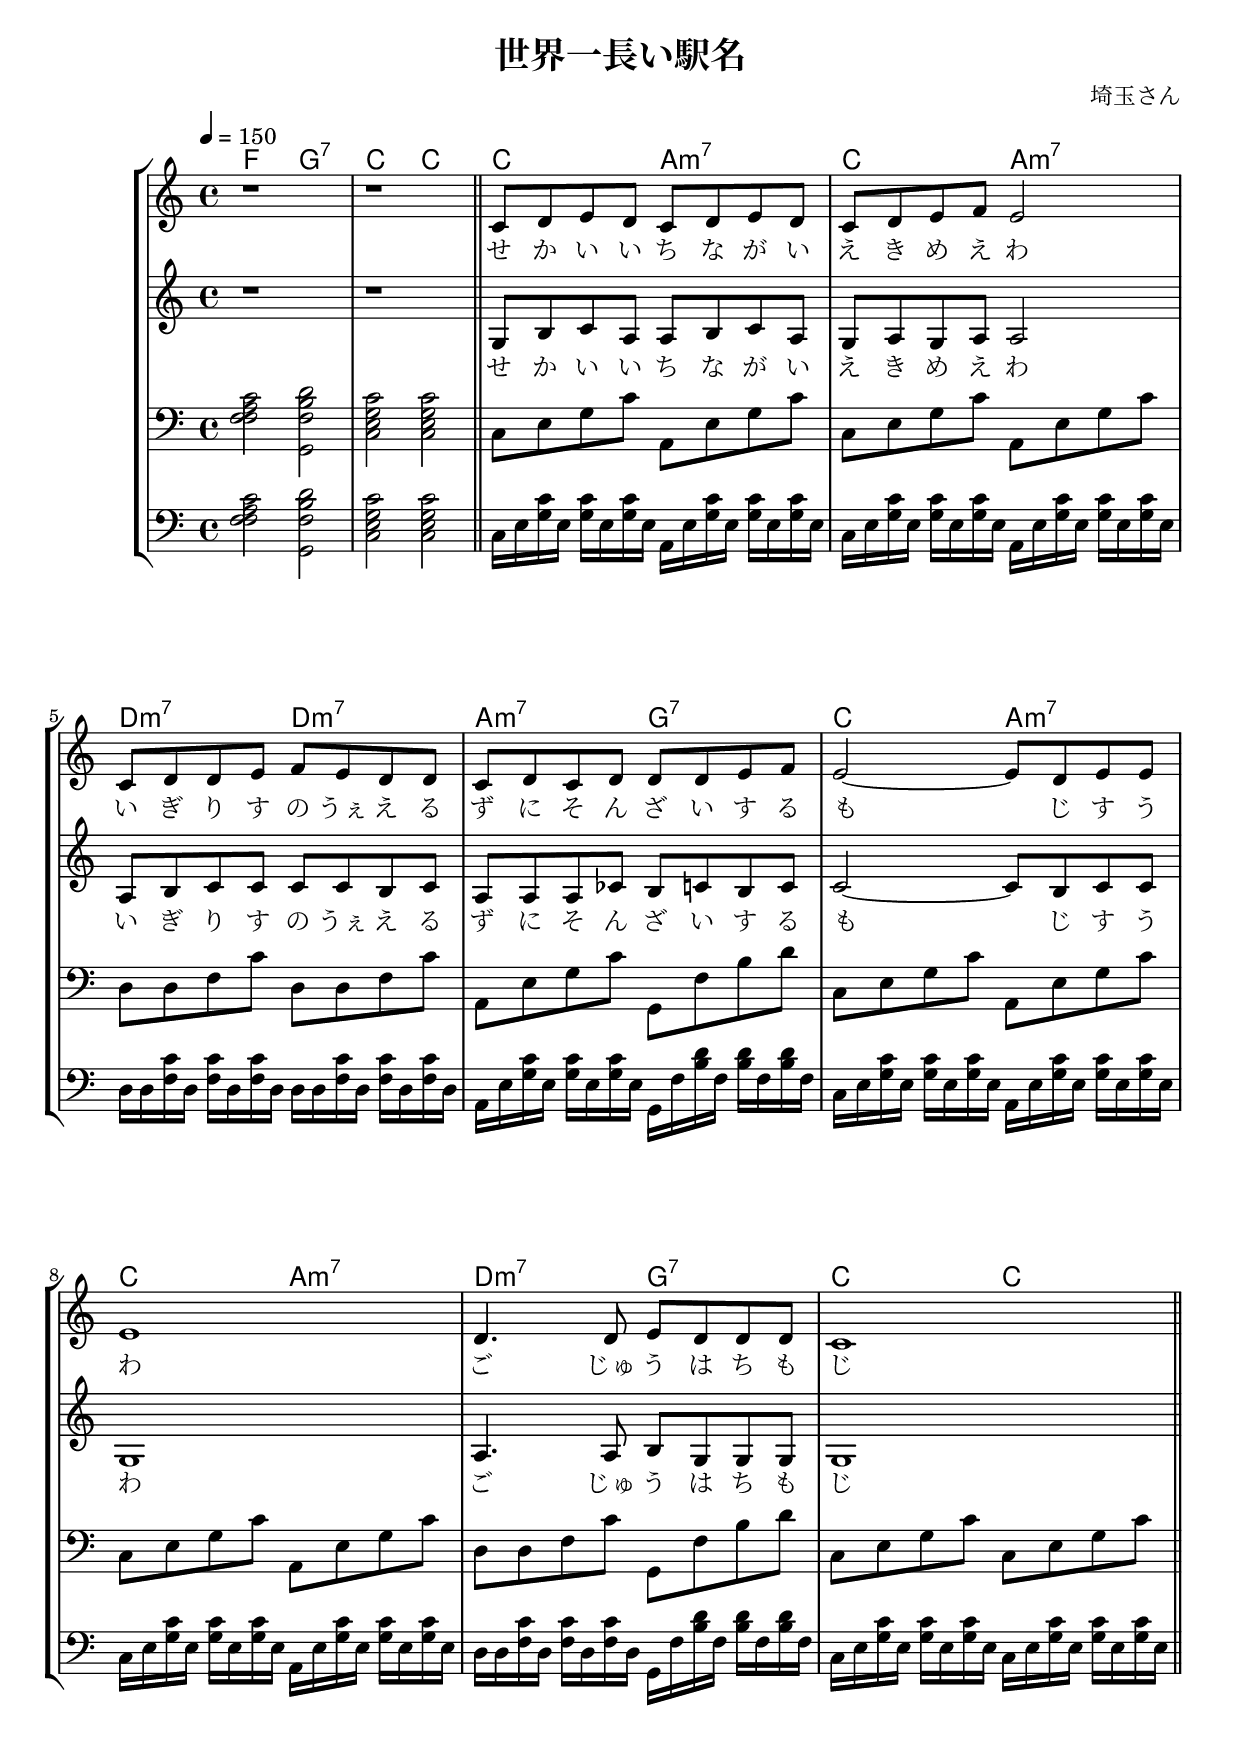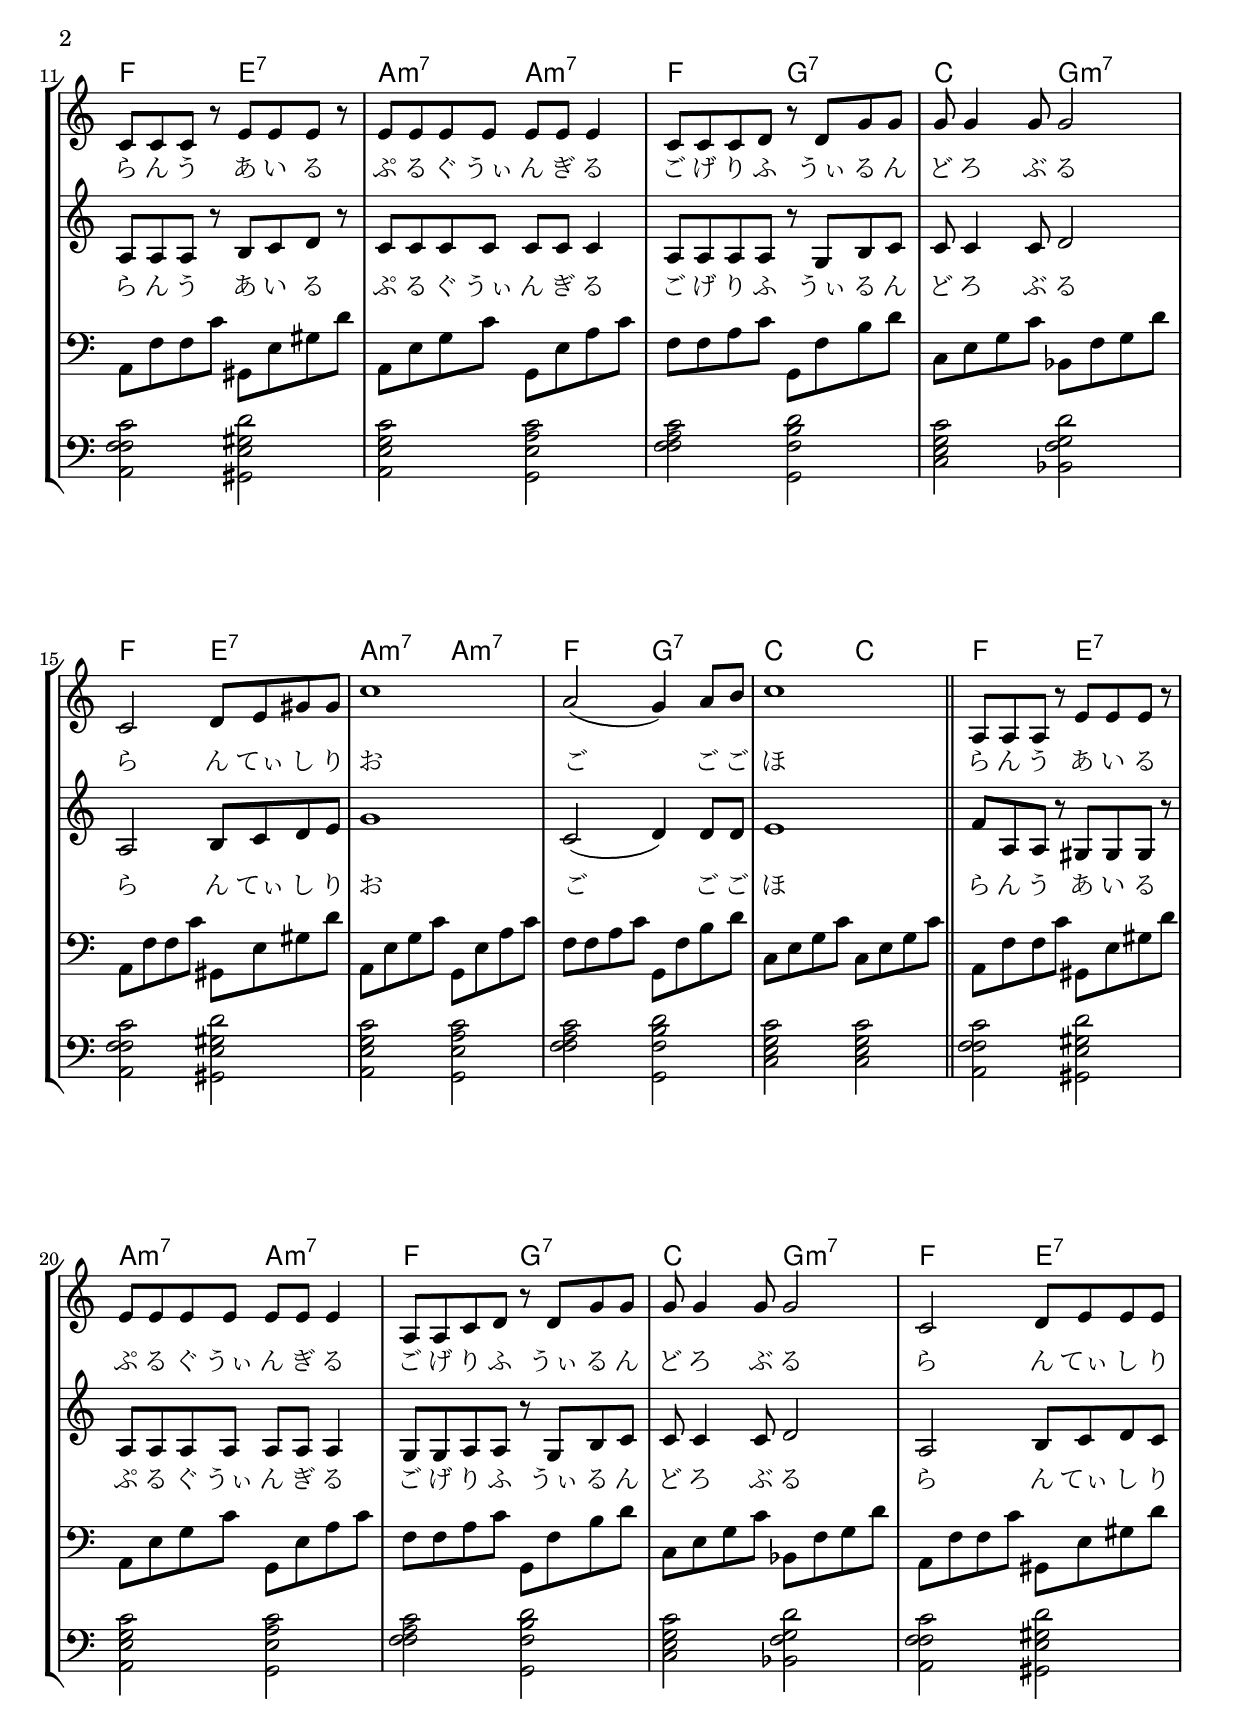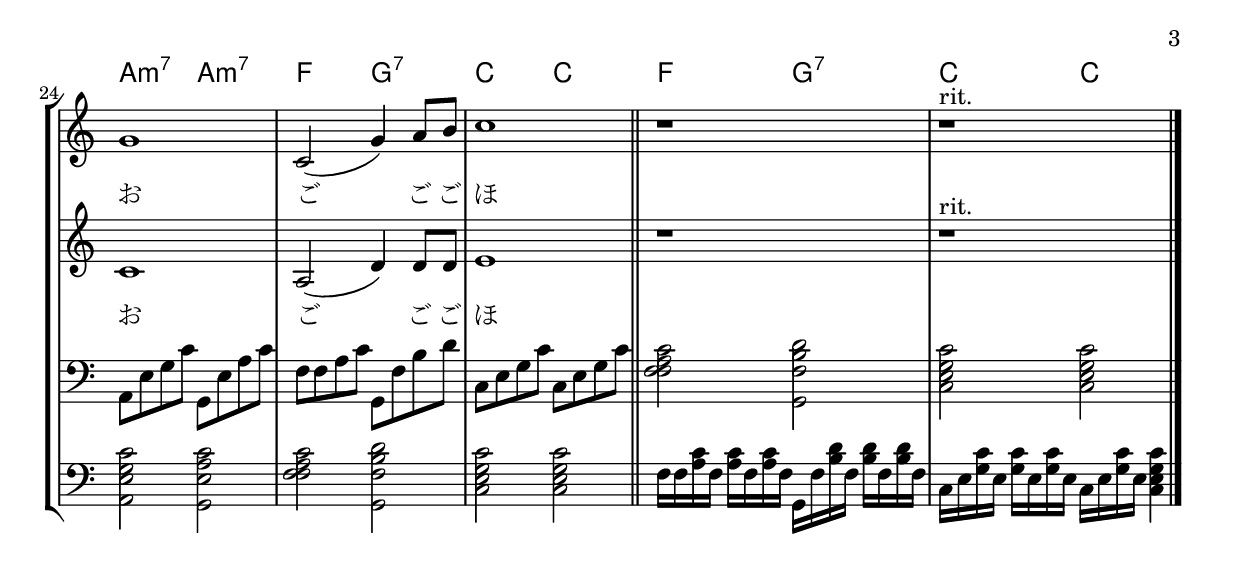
\version "2.12.1"

\header {
	title = \markup {世界一長い駅名}
	composer = \markup \center-column {埼玉さん}
}

harmony = \chordmode {
	f2 g:7 c c 

	c a:min7 c a:min7 d:min7 d:min7 a:min7 g:7 c a:min7 c a:min7 d:min7 g:7 c c 

	f e:7 a:min7 a:min7 f g:7 c g:min7 f e:7 a:min7 a:min7 f g:7 c c 

	f e:7 a:min7 a:min7 f g:7 c g:min7 f e:7 a:min7 a:min7 f g:7 c c 

	f g:7 c c 
}

melody = {
	\key c \major
	\tempo 4 = 150
	r1 | r1   
	\set Staff.midiInstrument = #"mmi0.38"
	\set Staff.midiMinimumVolume = #0.7
	\set Staff.midiMaximumVolume = #0.9
	c'8  d'8  e'8  d'8  c'8  d'8  e'8  d'8 
	c'8  d'8  e'8  f'8  e'2 
	c'8  d'8  d'8  e'8  f'8  e'8  d'8  d'8 
	c'8  d'8  c'8  d'8  d'8  d'8  e'8  f'8 
	e'2~e'8  d'8  e'8  e'8 
	e'1 
	d'4.  d'8  e'8  d'8  d'8  d'8 
	c'1
	\set Staff.midiInstrument = #"mmi0.48"
	\set Staff.midiMinimumVolume = #0.7
	\set Staff.midiMaximumVolume = #0.9
	c'8  c'8  c'8  r8  e'8  e'8  e'8  r8 
	e'8  e'8  e'8  e'8  e'8  e'8  e'4 
	c'8  c'8  c'8  d'8  r8  d'8  g'8  g'8 
	g'8  g'4  g'8  g'2 
	c'2  d'8  e'8  gis'8  gis'8 
	c''1 
	a'2  (g'4)  a'8  b'8 
	c''1
	\set Staff.midiInstrument = #"fss0.35"
	\set Staff.midiMinimumVolume = #0.7
	\set Staff.midiMaximumVolume = #0.9
	a8  a8  a8  r8  e'8  e'8  e'8  r8 
	e'8  e'8  e'8  e'8  e'8  e'8  e'4 
	a8  a8  c'8  d'8  r8  d'8  g'8  g'8 
	g'8  g'4  g'8  g'2 
	c'2  d'8  e'8  e'8  e'8 
	g'1 
	c'2  (g'4)  a'8  b'8 
	c''1
	r1 | r1^"rit." \bar "|."
}

words = \lyricmode {
	
	せ  か  い  い  ち  な  が  い  え  き  め  え  わ  い  ぎ  り  す  の  うぇ  え  る  ず  に  そ  ん  ざ  い  す  る  も  じ  す  う  わ  ご  じゅ  う  は  ち  も  じ  
	ら  ん  う  あ  い  る  ぷ  る  ぐ  うぃ  ん  ぎ  る  ご  げ  り  ふ  うぃ  る  ん  ど  ろ  ぶ  る  ら  ん  てぃ  し  り  お  ご  ご  ご  ほ  
	ら  ん  う  あ  い  る  ぷ  る  ぐ  うぃ  ん  ぎ  る  ご  げ  り  ふ  うぃ  る  ん  ど  ろ  ぶ  る  ら  ん  てぃ  し  り  お  ご  ご  ご  ほ  
	
}

secondmelody = {
	\key c \major
	\tempo 4 = 150
	r1 | r1   
	\set Staff.midiInstrument = #"mmi0.38"
	\set Staff.midiMinimumVolume = #0.7
	\set Staff.midiMaximumVolume = #0.9
	g8  b8  c'8  a8  a8  b8  c'8  a8 
	g8  a8  g8  a8  a2 
	a8  b8  c'8  c'8  c'8  c'8  b8  c'8 
	a8  a8  a8  ces'8  b8  c'8  b8  c'8 
	c'2~c'8  b8  c'8  c'8 
	g1 
	a4.  a8  b8  g8  g8  g8 
	g1
	\set Staff.midiInstrument = #"mmi0.48"
	\set Staff.midiMinimumVolume = #0.7
	\set Staff.midiMaximumVolume = #0.9
	a8  a8  a8  r8  b8  c'8  d'8  r8 
	c'8  c'8  c'8  c'8  c'8  c'8  c'4 
	a8  a8  a8  a8  r8  g8  b8  c'8 
	c'8  c'4  c'8  d'2 
	a2  b8  c'8  d'8  e'8 
	g'1 
	c'2  (d'4)  d'8  d'8 
	e'1
	\set Staff.midiInstrument = #"fss0.35"
	\set Staff.midiMinimumVolume = #0.7
	\set Staff.midiMaximumVolume = #0.9
	f'8  a8  a8  r8  gis8  gis8  gis8  r8 
	a8  a8  a8  a8  a8  a8  a4 
	g8  g8  a8  a8  r8  g8  b8  c'8 
	c'8  c'4  c'8  d'2 
	a2  b8  c'8  d'8  c'8 
	c'1 
	a2  (d'4)  d'8  d'8 
	e'1
	r1 | r1^"rit." \bar "|."
}

secondwords = \lyricmode {
	
	せ  か  い  い  ち  な  が  い  え  き  め  え  わ  い  ぎ  り  す  の  うぇ  え  る  ず  に  そ  ん  ざ  い  す  る  も  じ  す  う  わ  ご  じゅ  う  は  ち  も  じ  
	ら  ん  う  あ  い  る  ぷ  る  ぐ  うぃ  ん  ぎ  る  ご  げ  り  ふ  うぃ  る  ん  ど  ろ  ぶ  る  ら  ん  てぃ  し  り  お  ご  ご  ご  ほ  
	ら  ん  う  あ  い  る  ぷ  る  ぐ  うぃ  ん  ぎ  る  ご  げ  り  ふ  うぃ  る  ん  ど  ろ  ぶ  る  ら  ん  てぃ  し  り  お  ご  ご  ご  ほ  
	
}

tempochange = {
	\tempo 4 = 150
	r1 | r1 \bar "||"
	\tempo 4 = 150
	r1 | r1 | r1 | r1 | r1 | r1 | r1 | r1 \bar "||"
	\tempo 4 = 150
	r1 | r1 | r1 | r1 | r1 | r1 | r1 | r1 \bar "||"
	\tempo 4 = 150
	r1 | r1 | r1 | r1 | r1 | r1 | r1 | r1 \bar "||"
	\tempo 4 = 150
	r1 | \tempo 4 = 112 r2 \tempo 4 = 100 r2 \bar "|."
}

mainacc = {
	\clef bass
	\set Staff.midiInstrument = #"Bright Acoustic"
	\set Staff.midiMinimumVolume = #0.3
	\set Staff.midiMaximumVolume = #0.6
	\key c \major
	\tempo 4 = 150
	<f f a c'>2
	<g, f b d'>2
	<c e g c'>2
	<c e g c'>2
	\bar "||"

	\set Staff.midiInstrument = #"Bright Acoustic"
	\set Staff.midiMinimumVolume = #0.3
	\set Staff.midiMaximumVolume = #0.6
	c8 e8 g8 c'8
	a,8 e8 g8 c'8
	c8 e8 g8 c'8
	a,8 e8 g8 c'8
	d8 d8 f8 c'8
	d8 d8 f8 c'8
	a,8 e8 g8 c'8
	g,8 f8 b8 d'8
	c8 e8 g8 c'8
	a,8 e8 g8 c'8
	c8 e8 g8 c'8
	a,8 e8 g8 c'8
	d8 d8 f8 c'8
	g,8 f8 b8 d'8
	c8 e8 g8 c'8
	c8 e8 g8 c'8
	\bar "||"

	\set Staff.midiInstrument = #"Bright Acoustic"
	\set Staff.midiMinimumVolume = #0.3
	\set Staff.midiMaximumVolume = #0.6
	a,8 f8 f8 c'8
	gis,8 e8 gis8 d'8
	a,8 e8 g8 c'8
	g,8 e8 a8 c'8
	f8 f8 a8 c'8
	g,8 f8 b8 d'8
	c8 e8 g8 c'8
	bes,8 f8 g8 d'8
	a,8 f8 f8 c'8
	gis,8 e8 gis8 d'8
	a,8 e8 g8 c'8
	g,8 e8 a8 c'8
	f8 f8 a8 c'8
	g,8 f8 b8 d'8
	c8 e8 g8 c'8
	c8 e8 g8 c'8
	\bar "||"

	\set Staff.midiInstrument = #"Bright Acoustic"
	\set Staff.midiMinimumVolume = #0.3
	\set Staff.midiMaximumVolume = #0.6
	a,8 f8 f8 c'8
	gis,8 e8 gis8 d'8
	a,8 e8 g8 c'8
	g,8 e8 a8 c'8
	f8 f8 a8 c'8
	g,8 f8 b8 d'8
	c8 e8 g8 c'8
	bes,8 f8 g8 d'8
	a,8 f8 f8 c'8
	gis,8 e8 gis8 d'8
	a,8 e8 g8 c'8
	g,8 e8 a8 c'8
	f8 f8 a8 c'8
	g,8 f8 b8 d'8
	c8 e8 g8 c'8
	c8 e8 g8 c'8
	\bar "||"

	\set Staff.midiInstrument = #"Bright Acoustic"
	\set Staff.midiMinimumVolume = #0.3
	\set Staff.midiMaximumVolume = #0.6
	<f f a c'>2
	<g, f b d'>2
	<c e g c'>2
	<c e g c'>2
	\bar "|."
}

subacc = {
	\clef bass
	\set Staff.midiInstrument = #"Bright Acoustic"
	\set Staff.midiMinimumVolume = #0.3
	\set Staff.midiMaximumVolume = #0.6
	\key c \major
	\tempo 4 = 150
	<f f a c'>2
	<g, f b d'>2
	<c e g c'>2
	<c e g c'>2
	\bar "||"

	\set Staff.midiInstrument = #"Bright Acoustic"
	\set Staff.midiMinimumVolume = #0.3
	\set Staff.midiMaximumVolume = #0.6
	c16 e <g c'> e <g c'> e <g c'> e
	a,16 e <g c'> e <g c'> e <g c'> e
	c16 e <g c'> e <g c'> e <g c'> e
	a,16 e <g c'> e <g c'> e <g c'> e
	d16 d <f c'> d <f c'> d <f c'> d
	d16 d <f c'> d <f c'> d <f c'> d
	a,16 e <g c'> e <g c'> e <g c'> e
	g,16 f <b d'> f <b d'> f <b d'> f
	c16 e <g c'> e <g c'> e <g c'> e
	a,16 e <g c'> e <g c'> e <g c'> e
	c16 e <g c'> e <g c'> e <g c'> e
	a,16 e <g c'> e <g c'> e <g c'> e
	d16 d <f c'> d <f c'> d <f c'> d
	g,16 f <b d'> f <b d'> f <b d'> f
	c16 e <g c'> e <g c'> e <g c'> e
	c16 e <g c'> e <g c'> e <g c'> e
	\bar "||"

	\set Staff.midiInstrument = #"Bright Acoustic"
	\set Staff.midiMinimumVolume = #0.3
	\set Staff.midiMaximumVolume = #0.6
	<a, f f c'>2
	<gis, e gis d'>2
	<a, e g c'>2
	<g, e a c'>2
	<f f a c'>2
	<g, f b d'>2
	<c e g c'>2
	<bes, f g d'>2
	<a, f f c'>2
	<gis, e gis d'>2
	<a, e g c'>2
	<g, e a c'>2
	<f f a c'>2
	<g, f b d'>2
	<c e g c'>2
	<c e g c'>2
	\bar "||"

	\set Staff.midiInstrument = #"Bright Acoustic"
	\set Staff.midiMinimumVolume = #0.3
	\set Staff.midiMaximumVolume = #0.6
	<a, f f c'>2
	<gis, e gis d'>2
	<a, e g c'>2
	<g, e a c'>2
	<f f a c'>2
	<g, f b d'>2
	<c e g c'>2
	<bes, f g d'>2
	<a, f f c'>2
	<gis, e gis d'>2
	<a, e g c'>2
	<g, e a c'>2
	<f f a c'>2
	<g, f b d'>2
	<c e g c'>2
	<c e g c'>2
	\bar "||"

	\set Staff.midiInstrument = #"Bright Acoustic"
	\set Staff.midiMinimumVolume = #0.3
	\set Staff.midiMaximumVolume = #0.6
	f16 f <a c'> f <a c'> f <a c'> f
	g,16 f <b d'> f <b d'> f <b d'> f
	c16 e <g c'> e <g c'> e <g c'> e
	c16 e <g c'> e <c e g c'>4
	\bar "|."
}

percA = {
	\drummode {
	hh8 hh8 hh8 hh8 hh8 hh8 hh8 hh8  |r8 hh2. r8  \bar "||"
	hh8 hh8 hh8 hh8 hh8 hh8 hh8 hh8  |hh8 hh8 hh8 hh8 hh4 hh8 hh8  |hh8 hh8 hh8 hh8 hh8 hh8 hh8 hh8  |hh8 hh8 hh8 hh2 r8  |hh8 hh8 hh8 hh8 hh8 hh8 hh8 hh8  |hh8 hh8 hh8 hh8 hh4 hh8 hh8  |hh8 hh8 hh8 hh8 hh8 hh8 hh8 hh8  |r8 hh2. r8  \bar "||"
	hh8 hh8 hh8 hh8 hh8 hh8 hh8 hh8  |hh8 hh8 hh8 hh8 hh4 hh8 hh8  |hh8 hh8 hh8 hh8 hh8 hh8 hh8 hh8  |hh8 hh8 hh8 hh2 r8  |hh8 hh8 hh8 hh8 hh8 hh8 hh8 hh8  |hh8 hh8 hh8 hh8 hh4 hh8 hh8  |hh8 hh8 hh8 hh8 hh8 hh8 hh8 hh8  |r8 hh2. r8  \bar "||"
	hh8 hh8 hh8 hh8 hh8 hh8 hh8 hh8  |hh8 hh8 hh8 hh8 hh4 hh8 hh8  |hh8 hh8 hh8 hh8 hh8 hh8 hh8 hh8  |hh8 hh8 hh8 hh2 r8  |hh8 hh8 hh8 hh8 hh8 hh8 hh8 hh8  |hh8 hh8 hh8 hh8 hh4 hh8 hh8  |hh8 hh8 hh8 hh8 hh8 hh8 hh8 hh8  |r8 hh2. r8  \bar "||"
	r4 sn2 sn8. sn16  |r8 sn8 sn4 sn8 sn8 sn16 sn8 sn16  \bar "|."
	}
}

percB = {
	\drummode {
	r4 sn8. sn8 sn8. sn8. sn16  |r4 sn2 sn4  \bar "||"
	r4 sn8. sn8 sn8. sn8. sn16  |r4 sn8. sn8 sn8. sn4  |r4 sn8. sn8 sn8. sn8. sn16  |r8 sn8 sn4 sn8 sn16 sn8 sn8 sn16  |r4 sn8. sn8 sn8. sn8. sn16  |r4 sn8. sn8 sn8. sn4  |r4 sn8. sn8 sn8. sn8. sn16  |r4 sn2 sn4  \bar "||"
	r4 sn8. sn8 sn8. sn8. sn16  |r4 sn8. sn8 sn8. sn4  |r4 sn8. sn8 sn8. sn8. sn16  |r8 sn8 sn4 sn8 sn16 sn8 sn8 sn16  |r4 sn8. sn8 sn8. sn8. sn16  |r4 sn8. sn8 sn8. sn4  |r4 sn8. sn8 sn8. sn8. sn16  |r4 sn2 sn4  \bar "||"
	r4 sn8. sn8 sn8. sn8. sn16  |r4 sn8. sn8 sn8. sn4  |r4 sn8. sn8 sn8. sn8. sn16  |r8 sn8 sn4 sn8 sn16 sn8 sn8 sn16  |r4 sn8. sn8 sn8. sn8. sn16  |r4 sn8. sn8 sn8. sn4  |r4 sn8. sn8 sn8. sn8. sn16  |r4 sn2 sn4  \bar "||"
	r4. r16 tommh8 tommh4. r16  |r1  \bar "|."
	}
}

percC = {
	\drummode {
	bd8 bd4 bd2 bd8  |bd8 bd4. bd4. bd8  \bar "||"
	bd8 bd4 bd2 bd8  |bd8 bd2 bd4.  |bd8 bd4 bd2 bd8  |bd4 r16 bd8. bd2  |bd8 bd4 bd2 bd8  |bd8 bd2 bd4.  |bd8 bd4 bd2 bd8  |bd8 bd4. bd4. bd8  \bar "||"
	bd8 bd4 bd2 bd8  |bd8 bd2 bd4.  |bd8 bd4 bd2 bd8  |bd4 r16 bd8. bd2  |bd8 bd4 bd2 bd8  |bd8 bd2 bd4.  |bd8 bd4 bd2 bd8  |bd8 bd4. bd4. bd8  \bar "||"
	bd8 bd4 bd2 bd8  |bd8 bd2 bd4.  |bd8 bd4 bd2 bd8  |bd4 r16 bd8. bd2  |bd8 bd4 bd2 bd8  |bd8 bd2 bd4.  |bd8 bd4 bd2 bd8  |bd8 bd4. bd4. bd8  \bar "||"
	r8 toml8 toml8 toml8 toml8 toml8 toml8 toml8  |toml8 toml8 toml8 toml8 toml8 toml8 toml8 toml8  \bar "|."
	}
}

percD = {
	\drummode {
	r1  |r2 r8 hho4.  \bar "||"
	r1  |r2 r8 hho4.  |r1  |r4. r16 hho2 r16  |r1  |r2 r8 hho4.  |r1  |r4. r16 hho2 r16  \bar "||"
	r1  |r2 r8 hho4.  |r1  |r4. r16 hho2 r16  |r1  |r2 r8 hho4.  |r1  |r4. r16 hho2 r16  \bar "||"
	r1  |r2 r8 hho4.  |r1  |r4. r16 hho2 r16  |r1  |r2 r8 hho4.  |r1  |r4. r16 hho2 r16  \bar "||"
	r1  |r4. r16 tomfh2 r16  \bar "|."
	}
}

percE = {
	\drummode {
	r1 |cymc1  \bar "||"
	r1 |r1 |r1 |r1 |r1 |r1 |r1 |cymc1  \bar "||"
	r1 |r1 |r1 |r1 |r1 |r1 |r1 |cymc1  \bar "||"
	r1 |r1 |r1 |r1 |r1 |r1 |r1 |cymc1  \bar "||"
	bd4. r16 bd8. bd4.  |bd4. bd8 bd4 r16 bd8.  \bar "|."
	}
}

percF = {
	\drummode {
	r1 |r4 r16 tommh16 tommh4. tommh4  \bar "||"
	r1 |r1 |r1 |r1 |r1 |r1 |r1 |r4 r16 tommh16 tommh4. tommh4  \bar "||"
	r1 |r1 |r1 |r1 |r1 |r1 |r1 |r4 r16 tommh16 tommh4. tommh4  \bar "||"
	r1 |r1 |r1 |r1 |r1 |r1 |r1 |r4 r16 tommh16 tommh4. tommh4  \bar "||"
	cymc1  |r1 \bar "|."
	}
}

percG = {
	\drummode {
	r1 |r4. r16 tomml4. tomml8.  \bar "||"
	r1 |r1 |r1 |r1 |r1 |r1 |r1 |r4. r16 tomml4. tomml8.  \bar "||"
	r1 |r1 |r1 |r1 |r1 |r1 |r1 |r4. r16 tomml4. tomml8.  \bar "||"
	r1 |r1 |r1 |r1 |r1 |r1 |r1 |r4. r16 tomml4. tomml8.  \bar "||"
	r1 | r1 \bar "|."
	}
}

percH = {
	\drummode {
	r1 |r2 r16 toml8 toml4 r16  \bar "||"
	r1 |r1 |r1 |r1 |r1 |r1 |r1 |r2 r16 toml8 toml4 r16  \bar "||"
	r1 |r1 |r1 |r1 |r1 |r1 |r1 |r2 r16 toml8 toml4 r16  \bar "||"
	r1 |r1 |r1 |r1 |r1 |r1 |r1 |r2 r16 toml8 toml4 r16  \bar "||"
	r1 | r1 \bar "|."
	}
}

percI = {
	\drummode {
	r1 |r2 r8 tomfh4 tomfh8  \bar "||"
	r1 |r1 |r1 |r1 |r1 |r1 |r1 |r2 r8 tomfh4 tomfh8  \bar "||"
	r1 |r1 |r1 |r1 |r1 |r1 |r1 |r2 r8 tomfh4 tomfh8  \bar "||"
	r1 |r1 |r1 |r1 |r1 |r1 |r1 |r2 r8 tomfh4 tomfh8  \bar "||"
	r1 | r1 \bar "|."
	}
}

\score {
	<<
		\new StaffGroup <<
			\new ChordNames {\harmony}
			\new Voice = "melody" {\melody}
			\new Lyrics \lyricsto "melody" \words
			\new Voice = "secondmelody" {\secondmelody}
			\new Lyrics \lyricsto "secondmelody" \secondwords
			\new Staff = "mainacc" {\mainacc}
			\new Staff = "subacc" {\subacc}
		>>
	>>
	\layout { }
}
